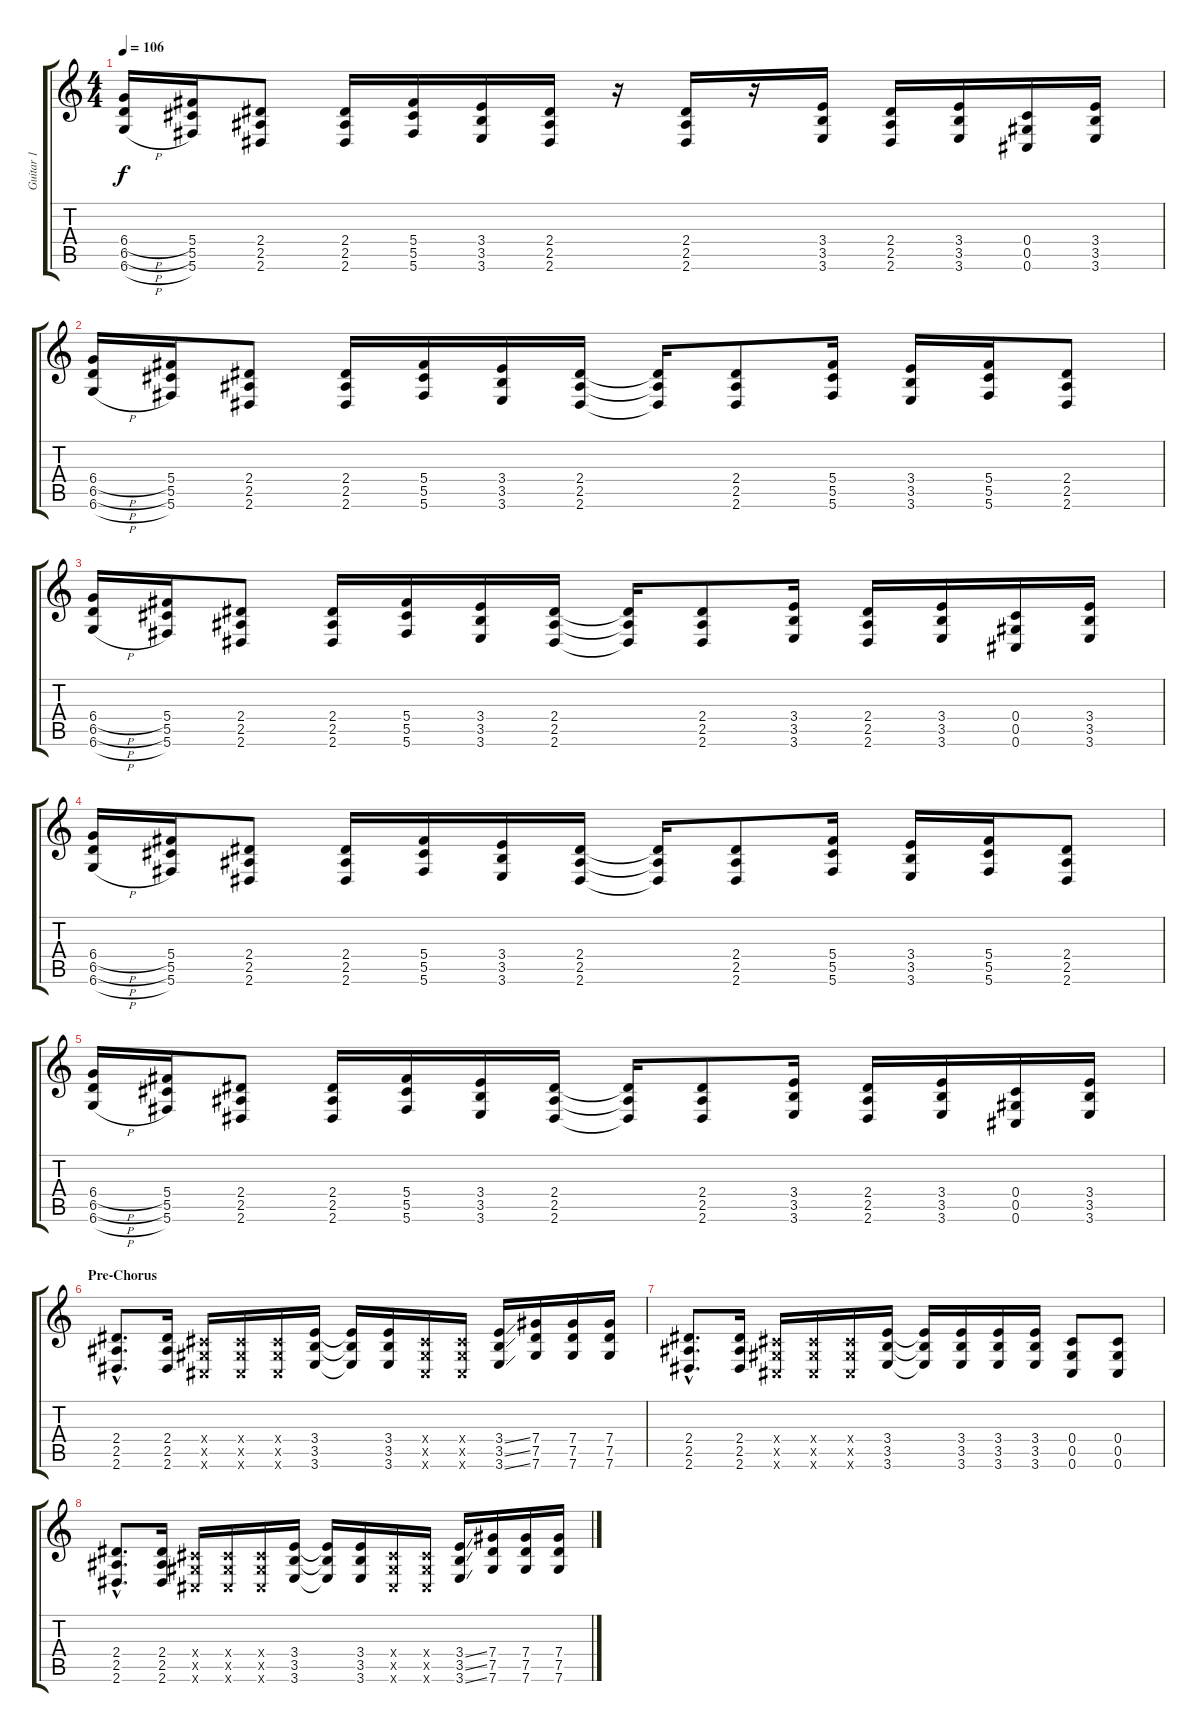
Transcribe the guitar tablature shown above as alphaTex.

\track ("Guitar 1" "Guitar 1") {instrument distortionguitar}
\staff {score tabs}
\tuning (Eb4 Bb3 Gb3 Db3 Ab2 Db2) {hide}
\ts (4 4)
\tempo 106
\clef g2
\ks c
(6.4{h} 6.5{h} 6.6{h}).16{dy f} (5.4 5.5 5.6).16 (2.4 2.5 2.6).8 (2.4 2.5 2.6).16 (5.4 5.5 5.6).16 (3.4 3.5 3.6).16 (2.4 2.5 2.6).16 r.16 (2.4 2.5 2.6).16 r.16 (3.4 3.5 3.6).16 (2.4 2.5 2.6).16 (3.4 3.5 3.6).16 (0.4 0.5 0.6).16 (3.4 3.5 3.6).16 |
(6.4{h} 6.5{h} 6.6{h}).16 (5.4 5.5 5.6).16 (2.4 2.5 2.6).8 (2.4 2.5 2.6).16 (5.4 5.5 5.6).16 (3.4 3.5 3.6).16 (2.4 2.5 2.6).16 (2.4{t} 2.5{t} 2.6{t}).16 (2.4 2.5 2.6).8 (5.4 5.5 5.6).16 (3.4 3.5 3.6).16 (5.4 5.5 5.6).16 (2.4 2.5 2.6).8 |
(6.4{h} 6.5{h} 6.6{h}).16 (5.4 5.5 5.6).16 (2.4 2.5 2.6).8 (2.4 2.5 2.6).16 (5.4 5.5 5.6).16 (3.4 3.5 3.6).16 (2.4 2.5 2.6).16 (2.4{t} 2.5{t} 2.6{t}).16 (2.4 2.5 2.6).8 (3.4 3.5 3.6).16 (2.4 2.5 2.6).16 (3.4 3.5 3.6).16 (0.4 0.5 0.6).16 (3.4 3.5 3.6).16 |
(6.4{h} 6.5{h} 6.6{h}).16 (5.4 5.5 5.6).16 (2.4 2.5 2.6).8 (2.4 2.5 2.6).16 (5.4 5.5 5.6).16 (3.4 3.5 3.6).16 (2.4 2.5 2.6).16 (2.4{t} 2.5{t} 2.6{t}).16 (2.4 2.5 2.6).8 (5.4 5.5 5.6).16 (3.4 3.5 3.6).16 (5.4 5.5 5.6).16 (2.4 2.5 2.6).8 |
(6.4{h} 6.5{h} 6.6{h}).16 (5.4 5.5 5.6).16 (2.4 2.5 2.6).8 (2.4 2.5 2.6).16 (5.4 5.5 5.6).16 (3.4 3.5 3.6).16 (2.4 2.5 2.6).16 (2.4{t} 2.5{t} 2.6{t}).16 (2.4 2.5 2.6).8 (3.4 3.5 3.6).16 (2.4 2.5 2.6).16 (3.4 3.5 3.6).16 (0.4 0.5 0.6).16 (3.4 3.5 3.6).16 |
\section ("" "Pre-Chorus")
(2.4{hac} 2.5{hac} 2.6{hac}).8{d} (2.4 2.5 2.6).16 (0.4{x} 0.5{x} 0.6{x}).16 (0.4{x} 0.5{x} 0.6{x}).16 (0.4{x} 0.5{x} 0.6{x}).16 (3.4 3.5 3.6).16 (3.4{t} 3.5{t} 3.6{t}).16 (3.4 3.5 3.6).16 (0.4{x} 0.5{x} 0.6{x}).16 (0.4{x} 0.5{x} 0.6{x}).16 (3.4{ss} 3.5{ss} 3.6{ss}).16 (7.4 7.5 7.6).16 (7.4 7.5 7.6).16 (7.4 7.5 7.6).16 |
(2.4{hac} 2.5{hac} 2.6{hac}).8{d} (2.4 2.5 2.6).16 (0.4{x} 0.5{x} 0.6{x}).16 (0.4{x} 0.5{x} 0.6{x}).16 (0.4{x} 0.5{x} 0.6{x}).16 (3.4 3.5 3.6).16 (3.4{t} 3.5{t} 3.6{t}).16 (3.4 3.5 3.6).16 (3.4 3.5 3.6).16 (3.4 3.5 3.6).16 (0.4 0.5 0.6).8 (0.4 0.5 0.6).8 |
(2.4{hac} 2.5{hac} 2.6{hac}).8{d} (2.4 2.5 2.6).16 (0.4{x} 0.5{x} 0.6{x}).16 (0.4{x} 0.5{x} 0.6{x}).16 (0.4{x} 0.5{x} 0.6{x}).16 (3.4 3.5 3.6).16 (3.4{t} 3.5{t} 3.6{t}).16 (3.4 3.5 3.6).16 (0.4{x} 0.5{x} 0.6{x}).16 (0.4{x} 0.5{x} 0.6{x}).16 (3.4{ss} 3.5{ss} 3.6{ss}).16 (7.4 7.5 7.6).16 (7.4 7.5 7.6).16 (7.4 7.5 7.6).16
